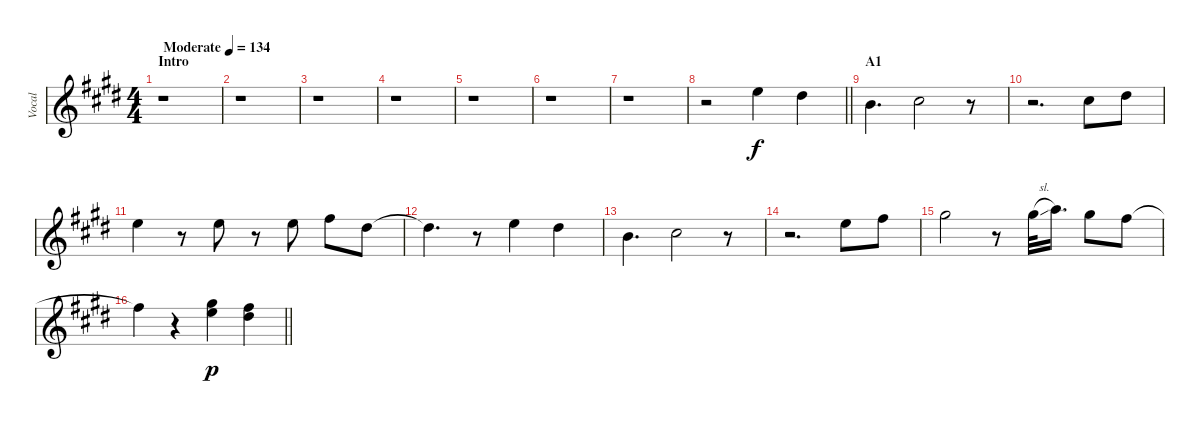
\track ("Vocal" "Vocal") {instrument frenchhorn}
\staff {score}
\tuning (E4 B3 G3 D3 A2 E2 B1) {hide}
\ts (4 4)
\section ("" "Intro")
\tempo (134 "Moderate")
\clef g2
\ks e
r.1{dy f instrument frenchhorn} |
r.1 |
r.1 |
r.1 |
r.1 |
r.1 |
r.1 |
\barLineRight lightlight
r.2 12.1.4 11.1.4 |
\section ("" "A1")
7.1.4{d} 9.1.2 r.8 |
r.2{d} 9.1.8 11.1.8 |
12.1.4 r.8 12.1.8 r.8 12.1.8 14.1.8 11.1.8 |
11.1{t}.4{d} r.8 12.1.4 11.1.4 |
7.1.4{d} 9.1.2 r.8 |
r.2{d} 12.1.8 14.1.8 |
16.1.2 r.8 16.1{sl}.32 17.1.16{d} 16.1.8 14.1.8 |
\barLineRight lightlight
14.1{t}.4 r.4 (16.1 17.2).4{dy p} (14.1 16.2).4
